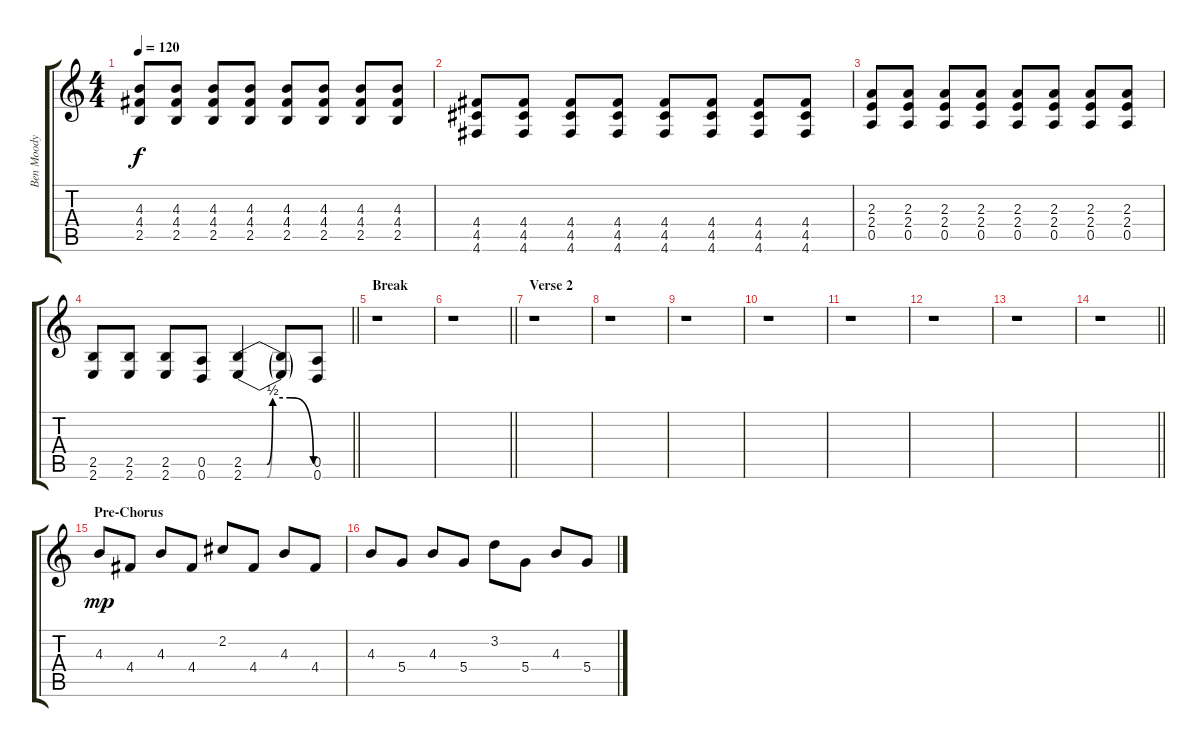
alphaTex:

\track ("Ben Moody" "Ben Moody") {instrument distortionguitar}
\staff {score tabs}
\tuning (E4 B3 G3 D3 A2 D2) {hide}
\ts (4 4)
\tempo 120
\clef g2
\ks c
(4.3 4.4 2.5).8{dy f} (4.3 4.4 2.5).8 (4.3 4.4 2.5).8 (4.3 4.4 2.5).8 (4.3 4.4 2.5).8 (4.3 4.4 2.5).8 (4.3 4.4 2.5).8 (4.3 4.4 2.5).8 |
(4.4 4.5 4.6).8 (4.4 4.5 4.6).8 (4.4 4.5 4.6).8 (4.4 4.5 4.6).8 (4.4 4.5 4.6).8 (4.4 4.5 4.6).8 (4.4 4.5 4.6).8 (4.4 4.5 4.6).8 |
(2.3 2.4 0.5).8 (2.3 2.4 0.5).8 (2.3 2.4 0.5).8 (2.3 2.4 0.5).8 (2.3 2.4 0.5).8 (2.3 2.4 0.5).8 (2.3 2.4 0.5).8 (2.3 2.4 0.5).8 |
\barLineRight lightlight
(2.5 2.6).8 (2.5 2.6).8 (2.5 2.6).8 (0.5 0.6).8 (2.5{be (custom 0 0 20 0 25 2 40 2 60 0)} 2.6{be (custom 0 0 20 0 25 2 40 2 60 0)}).4 (2.5{t} 2.6{t}).8 (0.5 0.6).8 |
\section ("" "Break")
r.1 |
\barLineRight lightlight
r.1 |
\section ("" "Verse 2")
r.1 |
r.1 |
r.1 |
r.1 |
r.1 |
r.1 |
r.1 |
\barLineRight lightlight
r.1 |
\section ("" "Pre-Chorus")
4.3.8{dy mp instrument acousticguitarsteel} 4.4.8 4.3.8 4.4.8 2.2.8 4.4.8 4.3.8 4.4.8 |
4.3.8 5.4.8 4.3.8 5.4.8 3.2.8 5.4.8 4.3.8 5.4.8
